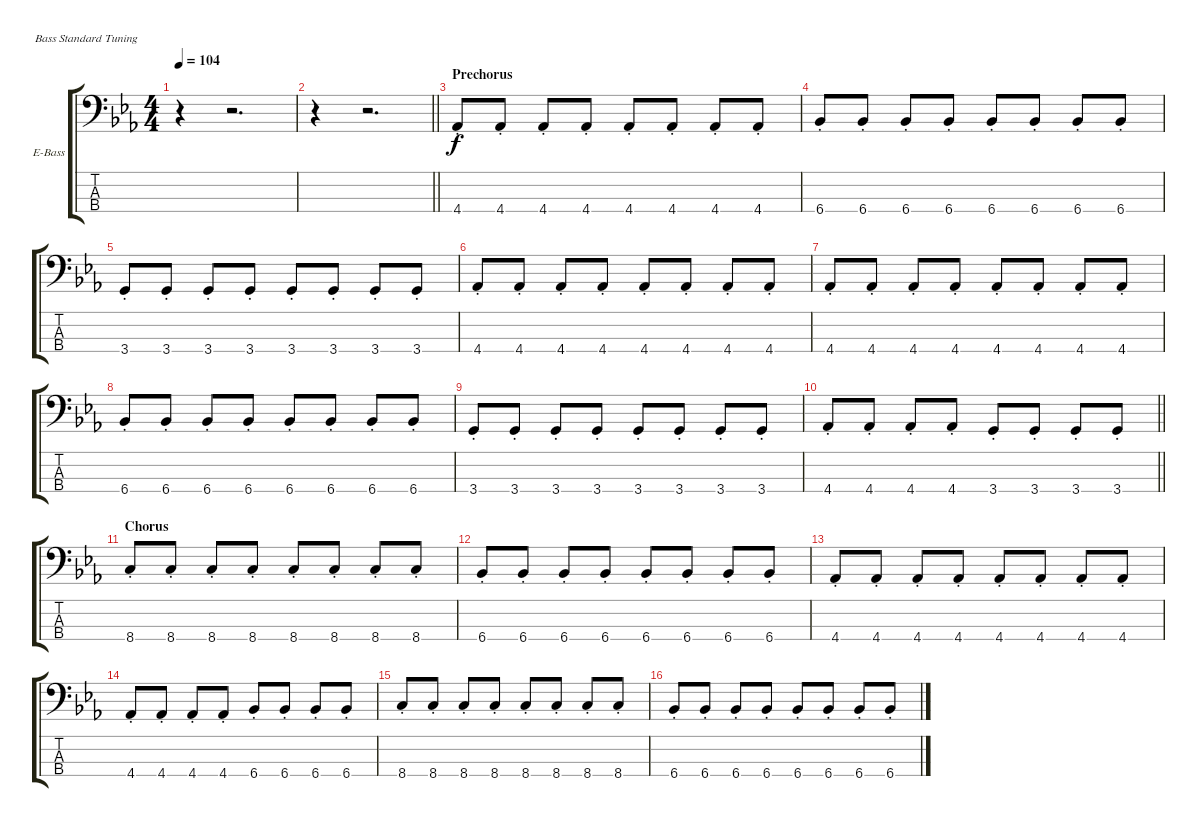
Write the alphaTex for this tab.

\bracketExtendMode groupsimilarinstruments
\firstSystemTrackNameOrientation horizontal
\otherSystemsTrackNameOrientation horizontal
\track ("Bass" "E-Bass") {instrument electricbassfinger}
\staff {score tabs}
\tuning (G2 D2 A1 E1)
\ts (4 4)
\tempo 104
\clef f4
\ks eb
r.4{dy f} r.2{d} |
\barLineRight lightlight
r.4 r.2{d} |
\section ("" "Prechorus")
4.4{st}.8 4.4{st}.8 4.4{st}.8 4.4{st}.8 4.4{st}.8 4.4{st}.8 4.4{st}.8 4.4{st}.8 |
6.4{st}.8 6.4{st}.8 6.4{st}.8 6.4{st}.8 6.4{st}.8 6.4{st}.8 6.4{st}.8 6.4{st}.8 |
3.4{st}.8 3.4{st}.8 3.4{st}.8 3.4{st}.8 3.4{st}.8 3.4{st}.8 3.4{st}.8 3.4{st}.8 |
4.4{st}.8 4.4{st}.8 4.4{st}.8 4.4{st}.8 4.4{st}.8 4.4{st}.8 4.4{st}.8 4.4{st}.8 |
4.4{st}.8 4.4{st}.8 4.4{st}.8 4.4{st}.8 4.4{st}.8 4.4{st}.8 4.4{st}.8 4.4{st}.8 |
6.4{st}.8 6.4{st}.8 6.4{st}.8 6.4{st}.8 6.4{st}.8 6.4{st}.8 6.4{st}.8 6.4{st}.8 |
3.4{st}.8 3.4{st}.8 3.4{st}.8 3.4{st}.8 3.4{st}.8 3.4{st}.8 3.4{st}.8 3.4{st}.8 |
\barLineRight lightlight
4.4{st}.8 4.4{st}.8 4.4{st}.8 4.4{st}.8 3.4{st}.8 3.4{st}.8 3.4{st}.8 3.4{st}.8 |
\section ("" "Chorus")
8.4{st}.8 8.4{st}.8 8.4{st}.8 8.4{st}.8 8.4{st}.8 8.4{st}.8 8.4{st}.8 8.4{st}.8 |
6.4{st}.8 6.4{st}.8 6.4{st}.8 6.4{st}.8 6.4{st}.8 6.4{st}.8 6.4{st}.8 6.4{st}.8 |
4.4{st}.8 4.4{st}.8 4.4{st}.8 4.4{st}.8 4.4{st}.8 4.4{st}.8 4.4{st}.8 4.4{st}.8 |
4.4{st}.8 4.4{st}.8 4.4{st}.8 4.4{st}.8 6.4{st}.8 6.4{st}.8 6.4{st}.8 6.4{st}.8 |
8.4{st}.8 8.4{st}.8 8.4{st}.8 8.4{st}.8 8.4{st}.8 8.4{st}.8 8.4{st}.8 8.4{st}.8 |
6.4{st}.8 6.4{st}.8 6.4{st}.8 6.4{st}.8 6.4{st}.8 6.4{st}.8 6.4{st}.8 6.4{st}.8
